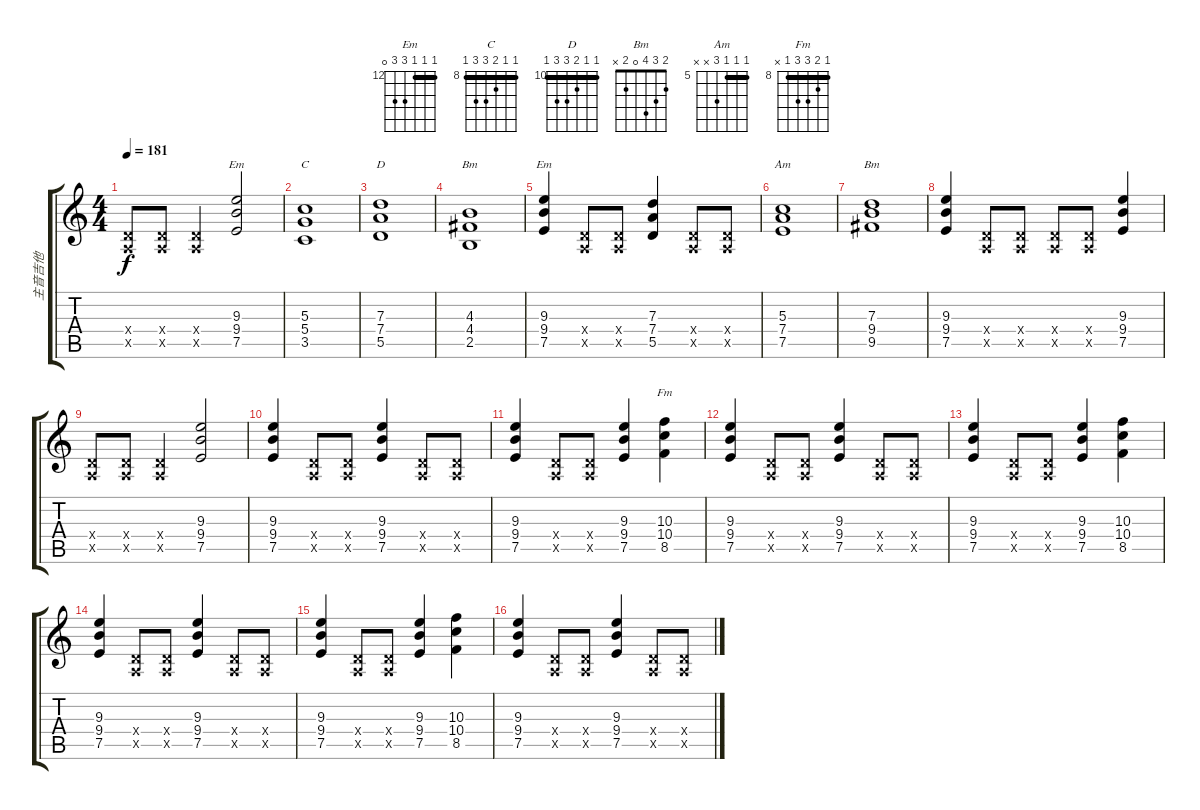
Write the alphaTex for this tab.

\track ("主音吉他" "主音吉他") {instrument overdrivenguitar}
\staff {score tabs}
\tuning (E4 B3 G3 D3 A2 E2) {hide}
\chord ("Em" 0 0 0 2 2 0)
\chord ("C" 8 8 9 10 10 8) {firstfret 8 barre 8}
\chord ("D" 10 10 11 12 12 10) {firstfret 10 barre 10}
\chord ("Bm" 7 7 7 9 9 7) {firstfret 7 barre 7}
\chord ("Em" 12 12 12 14 14 0) {firstfret 12 barre 12}
\chord ("Am" 5 5 5 7 x x) {firstfret 5 barre 5}
\chord ("Bm" 2 3 4 0 2 x)
\chord ("Fm" 8 9 10 10 8 x) {firstfret 8 barre 8}
\ts (4 4)
\tempo 181
\clef g2
\ks c
(0.4{x} 0.5{x}).8{dy f} (0.4{x} 0.5{x}).8 (0.4{x} 0.5{x}).4 (9.3 9.4 7.5).2{ch "Em"} |
(5.3 5.4 3.5).1{ch "C"} |
(7.3 7.4 5.5).1{ch "D"} |
(4.3 4.4 2.5).1{ch "Bm"} |
(9.3 9.4 7.5).4{ch "Em"} (0.4{x} 0.5{x}).8 (0.4{x} 0.5{x}).8 (7.3 7.4 5.5).4 (0.4{x} 0.5{x}).8 (0.4{x} 0.5{x}).8 |
(5.3 7.4 7.5).1{ch "Am"} |
(7.3 9.4 9.5).1{ch "Bm"} |
(9.3 9.4 7.5).4 (0.4{x} 0.5{x}).8 (0.4{x} 0.5{x}).8 (0.4{x} 0.5{x}).8 (0.4{x} 0.5{x}).8 (9.3 9.4 7.5).4 |
(0.4{x} 0.5{x}).8 (0.4{x} 0.5{x}).8 (0.4{x} 0.5{x}).4 (9.3 9.4 7.5).2 |
(9.3 9.4 7.5).4 (0.4{x} 0.5{x}).8 (0.4{x} 0.5{x}).8 (9.3 9.4 7.5).4 (0.4{x} 0.5{x}).8 (0.4{x} 0.5{x}).8 |
(9.3 9.4 7.5).4 (0.4{x} 0.5{x}).8 (0.4{x} 0.5{x}).8 (9.3 9.4 7.5).4 (10.3 10.4 8.5).4{ch "Fm"} |
(9.3 9.4 7.5).4 (0.4{x} 0.5{x}).8 (0.4{x} 0.5{x}).8 (9.3 9.4 7.5).4 (0.4{x} 0.5{x}).8 (0.4{x} 0.5{x}).8 |
(9.3 9.4 7.5).4 (0.4{x} 0.5{x}).8 (0.4{x} 0.5{x}).8 (9.3 9.4 7.5).4 (10.3 10.4 8.5).4 |
(9.3 9.4 7.5).4 (0.4{x} 0.5{x}).8 (0.4{x} 0.5{x}).8 (9.3 9.4 7.5).4 (0.4{x} 0.5{x}).8 (0.4{x} 0.5{x}).8 |
(9.3 9.4 7.5).4 (0.4{x} 0.5{x}).8 (0.4{x} 0.5{x}).8 (9.3 9.4 7.5).4 (10.3 10.4 8.5).4 |
(9.3 9.4 7.5).4 (0.4{x} 0.5{x}).8 (0.4{x} 0.5{x}).8 (9.3 9.4 7.5).4 (0.4{x} 0.5{x}).8 (0.4{x} 0.5{x}).8
